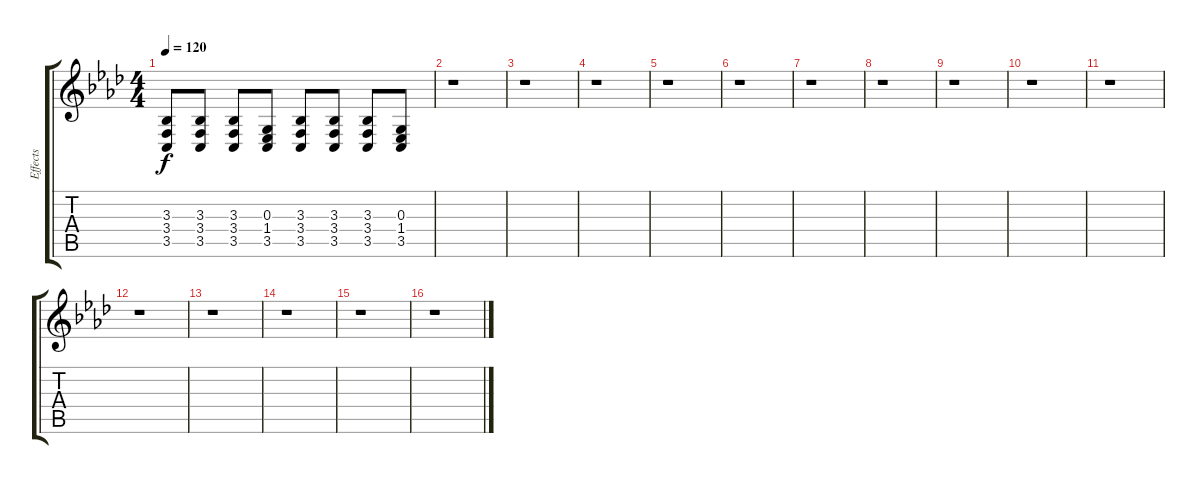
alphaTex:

\track ("Effects" "Effects") {instrument stringensemble2}
\staff {score tabs}
\tuning (E4 B3 G3 D3 A2 E2) {hide}
\ts (4 4)
\tempo 120
\clef g2
\ks ab
(3.3 3.4 3.5).8{dy f} (3.3 3.4 3.5).8 (3.3 3.4 3.5).8 (0.3 1.4 3.5).8 (3.3 3.4 3.5).8 (3.3 3.4 3.5).8 (3.3 3.4 3.5).8 (0.3 1.4 3.5).8 |
r.1 |
r.1 |
r.1 |
r.1 |
r.1 |
r.1 |
r.1 |
r.1 |
r.1 |
r.1 |
r.1 |
r.1 |
r.1 |
r.1 |
r.1
